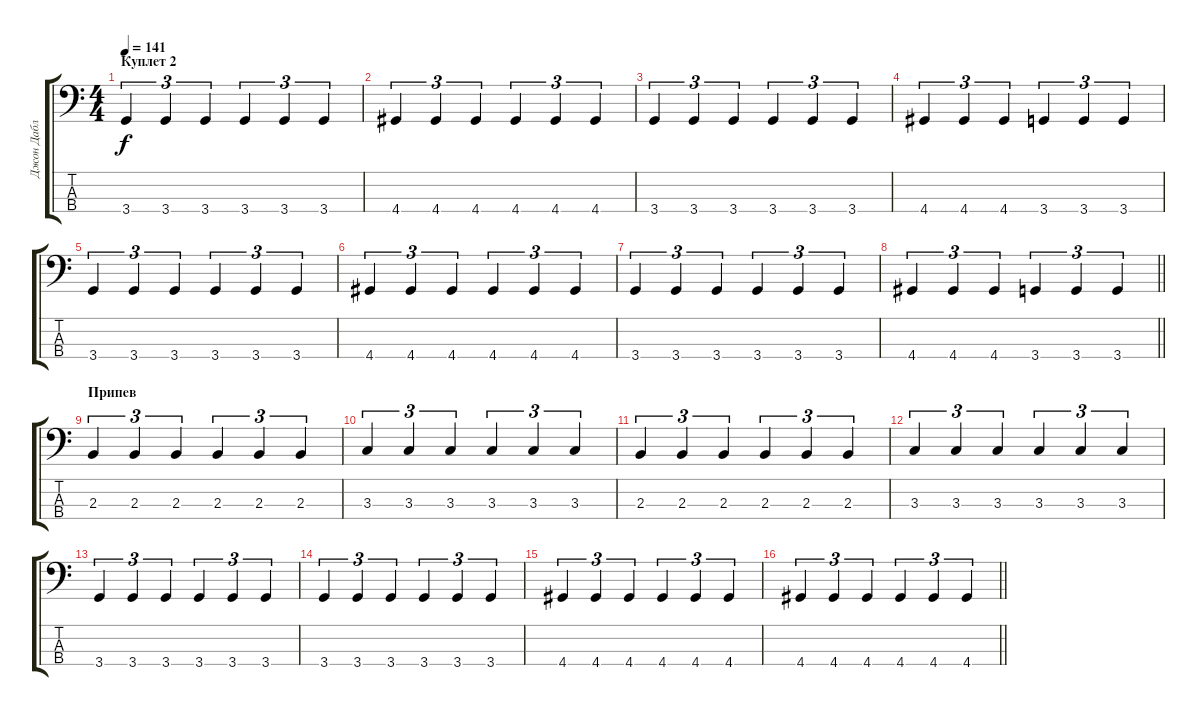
\track ("Джон Дабл" "Джон Дабл") {instrument electricbassfinger}
\staff {score tabs}
\tuning (G2 D2 A1 E1) {hide}
\ts (4 4)
\section ("" "Куплет 2")
\tempo 141
\clef f4
\ks c
3.4.4{tu (3 2) dy f} 3.4.4{tu (3 2)} 3.4.4{tu (3 2)} 3.4.4{tu (3 2)} 3.4.4{tu (3 2)} 3.4.4{tu (3 2)} |
4.4.4{tu (3 2)} 4.4.4{tu (3 2)} 4.4.4{tu (3 2)} 4.4.4{tu (3 2)} 4.4.4{tu (3 2)} 4.4.4{tu (3 2)} |
3.4.4{tu (3 2)} 3.4.4{tu (3 2)} 3.4.4{tu (3 2)} 3.4.4{tu (3 2)} 3.4.4{tu (3 2)} 3.4.4{tu (3 2)} |
4.4.4{tu (3 2)} 4.4.4{tu (3 2)} 4.4.4{tu (3 2)} 3.4.4{tu (3 2)} 3.4.4{tu (3 2)} 3.4.4{tu (3 2)} |
3.4.4{tu (3 2)} 3.4.4{tu (3 2)} 3.4.4{tu (3 2)} 3.4.4{tu (3 2)} 3.4.4{tu (3 2)} 3.4.4{tu (3 2)} |
4.4.4{tu (3 2)} 4.4.4{tu (3 2)} 4.4.4{tu (3 2)} 4.4.4{tu (3 2)} 4.4.4{tu (3 2)} 4.4.4{tu (3 2)} |
3.4.4{tu (3 2)} 3.4.4{tu (3 2)} 3.4.4{tu (3 2)} 3.4.4{tu (3 2)} 3.4.4{tu (3 2)} 3.4.4{tu (3 2)} |
\barLineRight lightlight
4.4.4{tu (3 2)} 4.4.4{tu (3 2)} 4.4.4{tu (3 2)} 3.4.4{tu (3 2)} 3.4.4{tu (3 2)} 3.4.4{tu (3 2)} |
\section ("" "Припев")
2.3.4{tu (3 2)} 2.3.4{tu (3 2)} 2.3.4{tu (3 2)} 2.3.4{tu (3 2)} 2.3.4{tu (3 2)} 2.3.4{tu (3 2)} |
3.3.4{tu (3 2)} 3.3.4{tu (3 2)} 3.3.4{tu (3 2)} 3.3.4{tu (3 2)} 3.3.4{tu (3 2)} 3.3.4{tu (3 2)} |
2.3.4{tu (3 2)} 2.3.4{tu (3 2)} 2.3.4{tu (3 2)} 2.3.4{tu (3 2)} 2.3.4{tu (3 2)} 2.3.4{tu (3 2)} |
3.3.4{tu (3 2)} 3.3.4{tu (3 2)} 3.3.4{tu (3 2)} 3.3.4{tu (3 2)} 3.3.4{tu (3 2)} 3.3.4{tu (3 2)} |
3.4.4{tu (3 2)} 3.4.4{tu (3 2)} 3.4.4{tu (3 2)} 3.4.4{tu (3 2)} 3.4.4{tu (3 2)} 3.4.4{tu (3 2)} |
3.4.4{tu (3 2)} 3.4.4{tu (3 2)} 3.4.4{tu (3 2)} 3.4.4{tu (3 2)} 3.4.4{tu (3 2)} 3.4.4{tu (3 2)} |
4.4.4{tu (3 2)} 4.4.4{tu (3 2)} 4.4.4{tu (3 2)} 4.4.4{tu (3 2)} 4.4.4{tu (3 2)} 4.4.4{tu (3 2)} |
\barLineRight lightlight
4.4.4{tu (3 2)} 4.4.4{tu (3 2)} 4.4.4{tu (3 2)} 4.4.4{tu (3 2)} 4.4.4{tu (3 2)} 4.4.4{tu (3 2)}
